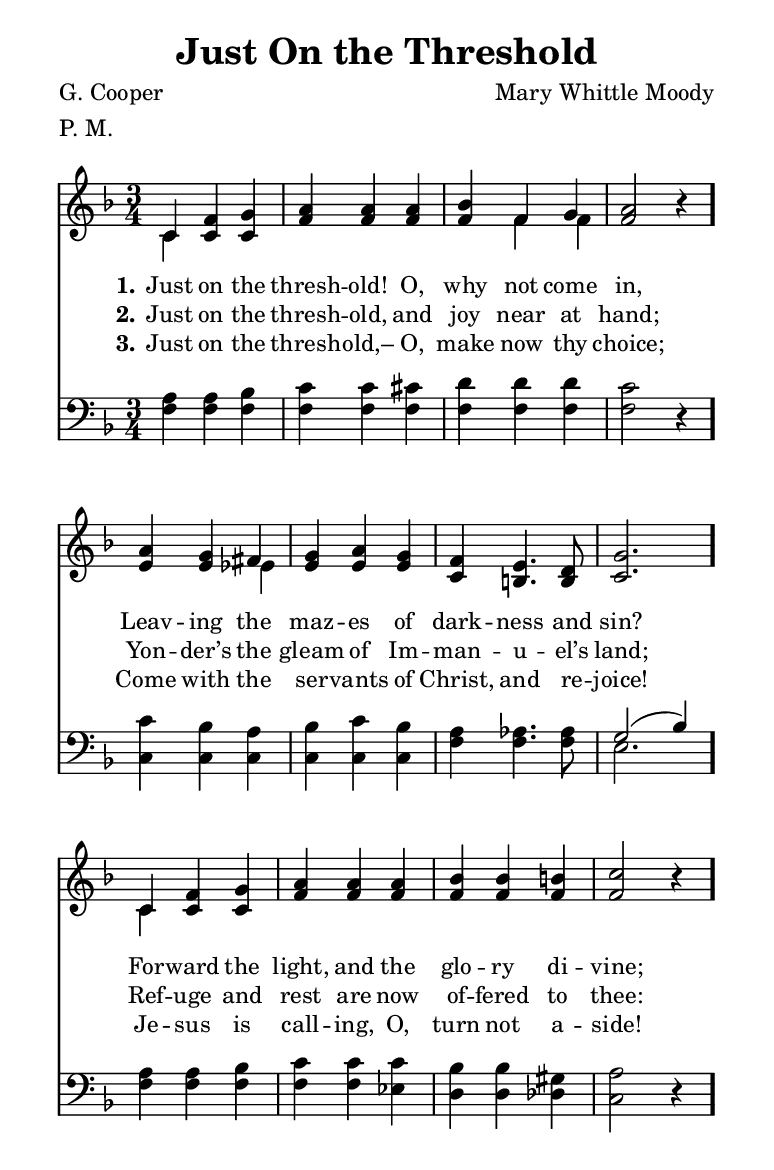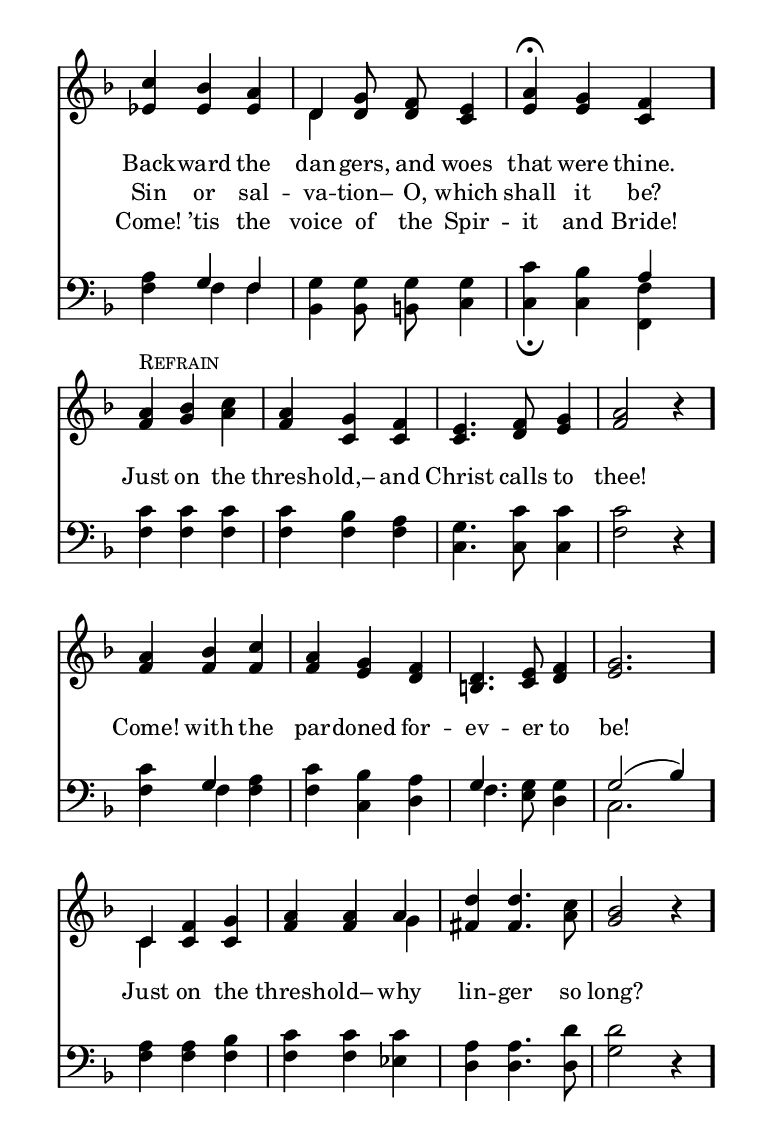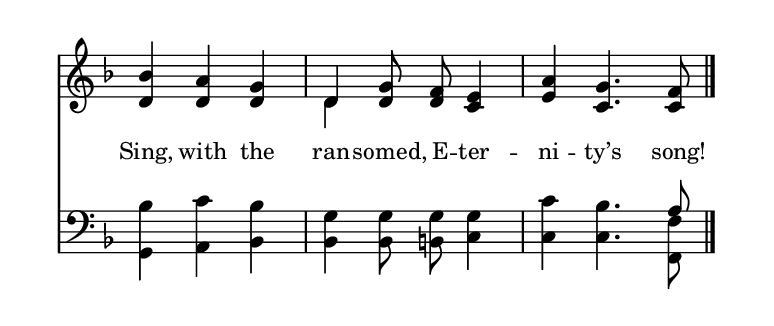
\include "common/global.ily"
\paper {
  \include "common/paper.ily"
  ragged-last-bottom = ##t
  systems-per-page = #(cond (is-eogsized 4) (#t #f))
  page-count = #(cond (is-eogsized 2) (#t #f))
  system-count = #(cond (is-eogsized 6) (#t #f))
}

\header{
  hymnnumber = "98"
  title = "Just On the Threshold"
  tunename = "Moment By Moment"
  meter = "P. M."
  poet = "G. Cooper"
  composer = "Mary Whittle Moody"
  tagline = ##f
}

% for fermata in MIDI
ta = { \tempo 4=120 }
tb = { \tempo 4=60 }

patternAA = { c4 c4 c4 | c4 c4 c4 | c4 c4 c4 | c2 c4 }
patternBA = { c4 c4 c4 | c4 c4 c4 | c4 c4. c8 | c2. }
patternBB = { c4 c4 c4 | c4 c4 c4 | c4 c4. c8 | c2( c4) }
patternCA = { c4 c4 c4 | c4 c8 c8 c4 | c4 \tb c4 \ta c4 | c2. }
patternDA = { c4 c4 c4 | c4 c4 c4 | c4. c8 c4 | c2 c4 }
patternEA = { c4 c4 c4 | c4 c4 c4 | c4. c8 c4 | c2. }
patternEB = { c4 c4 c4 | c4 c4 c4 | c4. c8 c4 | c2( c4) }
patternFA = { c4 c4 c4 | c4 c4 c4 | c4 c4. c8 | c2 c4 }
patternGA = { c4 c4 c4 | c4 c8 c8 c4 | c4 c4. c8 | c2. }

global = {
  \include "common/overrides.ily"
  \override Staff.TimeSignature.style = #'numbered
  \time 3/4
  \override Score.MetronomeMark.transparent = ##t % hide all fermata changes too
  \ta
  \key f \major
  \autoBeamOff
}

notesSoprano = {
\global
\relative c' {

  \changePitch \patternAA { c f g | a a a | bes f g | a r }
  \changePitch \patternBA { a g fis | g a g | f e d | g }
  \changePitch \patternAA { c, f g | a a a | bes bes b | c r }
  \changePitch \patternCA { c bes a | d, g f | e a \fermata g | f }

  << s^\markup { \small \caps "Refrain" }
  \changePitch \patternDA { a bes c | a g f | e f g | a r } >> \eogbreak
  \changePitch \patternEA { a bes c | a g f | d e f | g }
  \changePitch \patternFA { c, f g | a a a | d d c | bes r }
  \changePitch \patternGA { bes a g | d g f | e a g | f }

  \bar "|."

}
}

notesAlto = {
\global
\relative e' {

  \changePitch \patternAA { c c c | f f f | f f f | f r }
  \changePitch \patternBA { e e ees | e e e | c b! b | c }
  \changePitch \patternAA { c c c | f f f | f f f | f r }
  \changePitch \patternCA { ees ees ees | d d d | c e e | c }

  \changePitch \patternDA { f g a | f c c | c d e | f r }
  \changePitch \patternEA { f f f | f e d | b! c d | e }
  \changePitch \patternFA { c c c | f f g | fis fis a | g r }
  \changePitch \patternGA { d d d | d d d | c e c | c }

}
}

notesTenor = {
\global
\relative a {

  \changePitch \patternAA { a a bes | c c cis | d d d | c r }
  \changePitch \patternBB { c bes a | bes c bes | a aes aes | g( bes) }
  \changePitch \patternAA { a a bes | c c c | bes bes gis | a r }
  \changePitch \patternCA { a g f | g g g | g c bes | a }

  \changePitch \patternDA { c c c | c bes a | g c c | c r }
  \changePitch \patternEB { c g a | c bes a | g g g | g( bes) }
  \changePitch \patternFA { a a bes | c c c | a a d | d r }
  \changePitch \patternGA { bes c bes | g g g | g c bes | a }

}
}

notesBass = {
\global
\relative f {

  \changePitch \patternAA { f f f | f f f | f f f | f r }
  \changePitch \patternBA { c c c | c c c | f f f | e }
  \changePitch \patternAA { f f f | f f ees | d d des | c r }
  \changePitch \patternCA { f f f | bes, bes b! | c c_\fermata c | <f f,> }

  \changePitch \patternDA { f f f | f f f | c c c | f r }
  \changePitch \patternEA { f f f | f c d | f e d | c }
  \changePitch \patternFA { f f f | f f ees | d d d | g r }
  \changePitch \patternGA { g, a bes | bes bes b! | c c c | <f f,> }

}
}

% This hymn does not have \bar "." at the end of each line as typeset in the
% original

Refrain = \lyricmode {

Just on the thresh -- old,– and Christ calls to thee! \bar "."
Come! with the par -- doned for -- ev -- er to be! \bar "."
Just on the thresh -- old– why lin -- ger so long? \bar "."
Sing, with the ran -- somed, E -- ter -- ni -- ty’s song! \bar "."

}

wordsA = \lyricmode {
\set stanza = "1."

Just on the thresh -- old! O, why not come in, \bar "."
Leav -- ing the maz -- es of dark -- ness and sin? \bar "."
For -- ward the light, and the glo -- ry di -- vine; \bar "."
Back -- ward the dan -- gers, and woes that were thine. \bar "."

}

wordsB = \lyricmode {
\set stanza = "2."

Just on the thresh -- old, and joy near at hand;
Yon -- der’s the gleam of Im -- man -- u -- el’s land;
Ref -- uge and rest are now of -- fered to thee:
Sin or sal -- va -- tion– O, which shall it be?

\Refrain

}

wordsC = \lyricmode {
\set stanza = "3."

Just on the thresh -- old,– O, make now thy choice;
Come with the ser -- vants of Christ, and re -- joice!
Je -- sus is call -- ing, O, turn not a -- side!
Come! ’tis the voice of the Spir -- it and Bride!

}

\score {
  \context ChoirStaff <<
    \context Staff = upper <<
      \set Staff.autoBeaming = ##f
      \set ChoirStaff.systemStartDelimiter = #'SystemStartBar
      \set ChoirStaff.printPartCombineTexts = ##f
      \partcombine #'(2 . 9) \notesSoprano \notesAlto
      \context NullVoice = sopranos { \voiceOne << \notesSoprano >> }
      \context NullVoice = altos { \voiceTwo << \notesAlto >> }
      \context Lyrics = one   \lyricsto sopranos \wordsA
      \context Lyrics = two   \lyricsto sopranos \wordsB
      \context Lyrics = three \lyricsto sopranos \wordsC
    >>
    \context Staff = men <<
      \set Staff.autoBeaming = ##f
      \clef bass
      \set ChoirStaff.printPartCombineTexts = ##f
      \partcombine #'(2 . 9) \notesTenor \notesBass
      \context NullVoice = tenors { \voiceOne << \notesTenor >> }
      \context NullVoice = basses { \voiceTwo << \notesBass >> }
    >>
  >>
  \layout {
    \include "common/layout.ily"
  }
  \midi{
    \include "common/midi.ily"
  }
}

%\markup { \fill-line { \column {
%  \line{ \bold 5 \column { \wordsE } } \combine \null \vspace #0.4
%  \line{ \bold 6 \column { \wordsF } } \combine \null \vspace #0.4
%  \line{ \bold 7 \column { \wordsG } } \combine \null \vspace #0.4
%  \line{ \bold 8 \column { \wordsH } } \combine \null \vspace #0.4
%} } }

\version "2.19.49"  % necessary for upgrading to future LilyPond versions.

% vi:set et ts=2 sw=2 ai nocindent syntax=lilypond:
